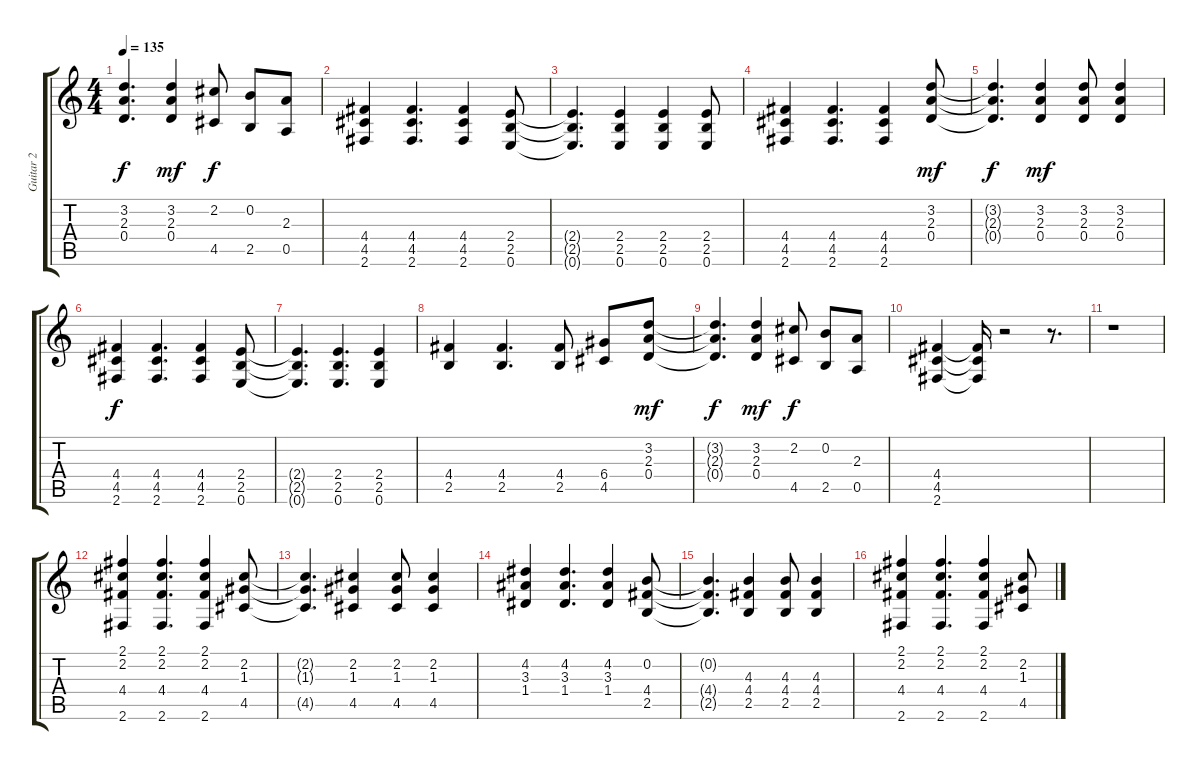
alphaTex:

\track ("Guitar 2" "Guitar 2") {instrument distortionguitar}
\staff {score tabs}
\tuning (E4 B3 G3 D3 A2 E2) {hide}
\ts (4 4)
\tempo 135
\clef g2
\ks c
(3.2{t} 2.3{t} 0.4{t}).4{d dy f} (3.2 2.3 0.4).4{dy mf} (2.2 4.5).8{dy f} (0.2 2.5).8 (2.3 0.5).8 |
(4.4 4.5 2.6).4 (4.4 4.5 2.6).4{d} (4.4 4.5 2.6).4 (2.4 2.5 0.6).8 |
(2.4{t} 2.5{t} 0.6{t}).4{d} (2.4 2.5 0.6).4 (2.4 2.5 0.6).4 (2.4 2.5 0.6).8 |
(4.4 4.5 2.6).4 (4.4 4.5 2.6).4{d} (4.4 4.5 2.6).4 (3.2 2.3 0.4).8{dy mf} |
(3.2{t} 2.3{t} 0.4{t}).4{d dy f} (3.2 2.3 0.4).4{dy mf} (3.2 2.3 0.4).8 (3.2 2.3 0.4).4 |
(4.4 4.5 2.6).4{dy f} (4.4 4.5 2.6).4{d} (4.4 4.5 2.6).4 (2.4 2.5 0.6).8 |
(2.4{t} 2.5{t} 0.6{t}).4{d} (2.4 2.5 0.6).4{d} (2.4 2.5 0.6).4 |
(4.4 2.5).4 (4.4 2.5).4{d} (4.4 2.5).8 (6.4 4.5).8 (3.2 2.3 0.4).8{dy mf} |
(3.2{t} 2.3{t} 0.4{t}).4{d dy f} (3.2 2.3 0.4).4{dy mf} (2.2 4.5).8{dy f} (0.2 2.5).8 (2.3 0.5).8 |
(4.4 4.5 2.6).4 (4.4{t} 4.5{t} 2.6{t}).16 r.2 r.8{d} |
r.1 |
(2.1 2.2 4.4 2.6).4 (2.1 2.2 4.4 2.6).4{d} (2.1 2.2 4.4 2.6).4 (2.2 1.3 4.5).8 |
(2.2{t} 1.3{t} 4.5{t}).4{d} (2.2 1.3 4.5).4 (2.2 1.3 4.5).8 (2.2 1.3 4.5).4 |
(4.2 3.3 1.4).4 (4.2 3.3 1.4).4{d} (4.2 3.3 1.4).4 (0.2 4.4 2.5).8 |
(0.2{t} 4.4{t} 2.5{t}).4{d} (4.3 4.4 2.5).4 (4.3 4.4 2.5).8 (4.3 4.4 2.5).4 |
(2.1 2.2 4.4 2.6).4 (2.1 2.2 4.4 2.6).4{d} (2.1 2.2 4.4 2.6).4 (2.2 1.3 4.5).8
